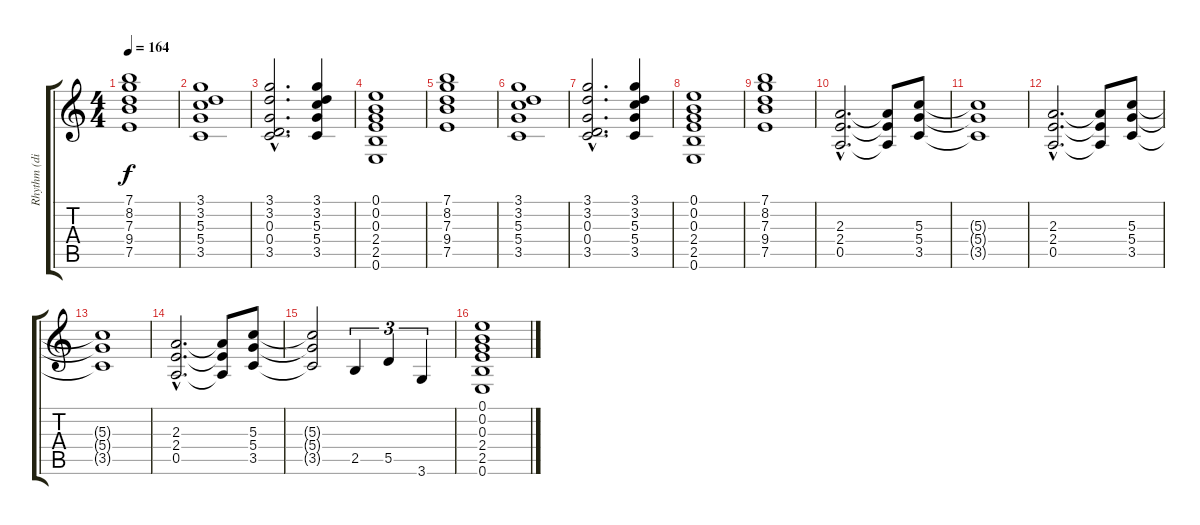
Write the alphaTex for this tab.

\track ("Rhythm (distortion)" "Rhythm (di") {instrument distortionguitar}
\staff {score tabs}
\tuning (E4 B3 G3 D3 A2 E2) {hide}
\ts (4 4)
\tempo 164
\clef g2
\ks c
(7.1 8.2 7.3 9.4 7.5).1{dy f} |
(3.1 3.2 5.3 5.4 3.5).1 |
(3.1{hac} 3.2{hac} 0.3{hac} 0.4{hac} 3.5{hac}).2{d} (3.1 3.2 5.3 5.4 3.5).4 |
(0.1 0.2 0.3 2.4 2.5 0.6).1 |
(7.1 8.2 7.3 9.4 7.5).1 |
(3.1 3.2 5.3 5.4 3.5).1 |
(3.1{hac} 3.2{hac} 0.3{hac} 0.4{hac} 3.5{hac}).2{d} (3.1 3.2 5.3 5.4 3.5).4 |
(0.1 0.2 0.3 2.4 2.5 0.6).1 |
(7.1 8.2 7.3 9.4 7.5).1 |
(2.3{hac} 2.4{hac} 0.5{hac}).2{d} (2.3{t} 2.4{t} 0.5{t}).8 (5.3 5.4 3.5).8 |
(5.3{t} 5.4{t} 3.5{t}).1 |
(2.3{hac} 2.4{hac} 0.5{hac}).2{d} (2.3{t} 2.4{t} 0.5{t}).8 (5.3 5.4 3.5).8 |
(5.3{t} 5.4{t} 3.5{t}).1 |
(2.3{hac} 2.4{hac} 0.5{hac}).2{d} (2.3{t} 2.4{t} 0.5{t}).8 (5.3 5.4 3.5).8 |
(5.3{t} 5.4{t} 3.5{t}).2 2.5.4{tu (3 2)} 5.5.4{tu (3 2)} 3.6.4{tu (3 2)} |
(0.1 0.2 0.3 2.4 2.5 0.6).1
